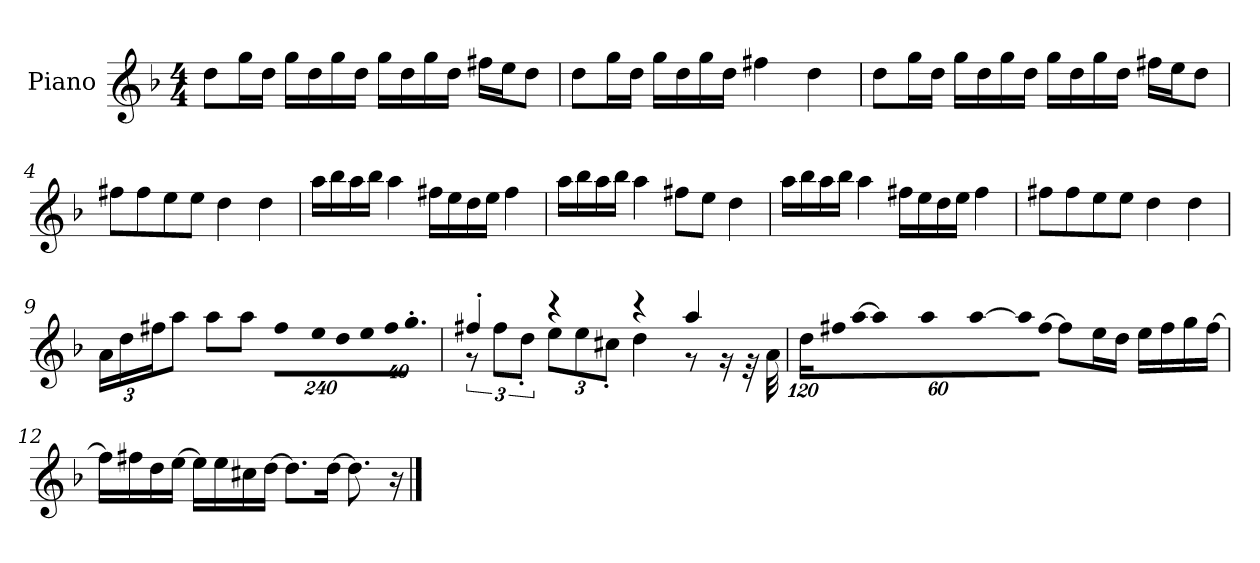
**kern
*part1
*staff1
*I"Piano
*I'P-no
*clefG2
*k[b-]
*M4/4
*MM90
=1
8dd\L
16gg\L
16dd\JJ
16gg\LL
16dd\
16gg\
16dd\JJ
16gg\LL
16dd\
16gg\
16dd\JJ
16ff#X\LL
16ee\J
8dd\J
=2
8dd\L
16gg\L
16dd\JJ
16gg\LL
16dd\
16gg\
16dd\JJ
4ff#X\
4dd\
=3
8dd\L
16gg\L
16dd\JJ
16gg\LL
16dd\
16gg\
16dd\JJ
16gg\LL
16dd\
16gg\
16dd\JJ
16ff#X\LL
16ee\J
8dd\J
!!LO:LB:g=z
=4
8ff#X\L
8ff#\
8ee\
8ee\J
4dd\
4dd\
=5
16aa\LL
16bb-\
16aa\
16bb-\JJ
4aa\
16ff#X\LL
16ee\
16dd\
16ee\JJ
4ff#\
=6
16aa\LL
16bb-\
16aa\
16bb-\JJ
4aa\
8ff#X\L
8ee\J
4dd\
=7
16aa\LL
16bb-\
16aa\
16bb-\JJ
4aa\
16ff#X\LL
16ee\
16dd\
16ee\JJ
4ff#\
!!LO:LB:g=z
=8
8ff#X\L
8ff#\
8ee\
8ee\J
4dd\
4dd\
=9
*Xbrackettup
24a\LL
24dd\
24ff#X\J
8aa\J
8aa\L
8aa\J
!LO:N:vis=8
960%137ff#\L
!LO:N:vis=16
1920%137ee\L
!LO:N:vis=16
1920%137dd\
!LO:N:vis=16
1920%137ee\
!LO:N:vis=32
640%23ff#\K
!LO:N:vis=16.
960%103gg'\JJ
=10
*^
*	*brackettup
4ff#X'/	12r
.	12ff#\L
.	12dd'\J
*	*Xbrackettup
4r	12ee\L
.	12ee\
.	12cc#X'\J
4r	4dd\
4aa/	8r
.	16r
.	32r
.	32a\
!!LO:LB:g=z	!!
=11	=11
!LO:N:vis=16	!
*v	*v
1920%107dd\LL
!LO:N:vis=32
1920%53ff#X\L
!LO:N:vis=32
[1920%53aa\JJ
!LO:N:vis=8
640%71aa\]
!LO:N:vis=8
640%71aa\
!LO:N:vis=8
[640%71aa\
!LO:N:vis=32
1920%53aa\LL]
!LO:N:vis=32
[1920%53ff#\JJJ
8ff#\L]
16ee\L
16dd\JJ
16ee\LL
16ff#\
16gg\
[16ff#\JJ
=12
16ff#\LL]
16ff#X\
16dd\
[16ee\JJ
16ee\LL]
16ee\
16cc#X\
[16dd\JJ
8.dd\L]
[16dd\Jk
8.dd\]
16r
==
*-
